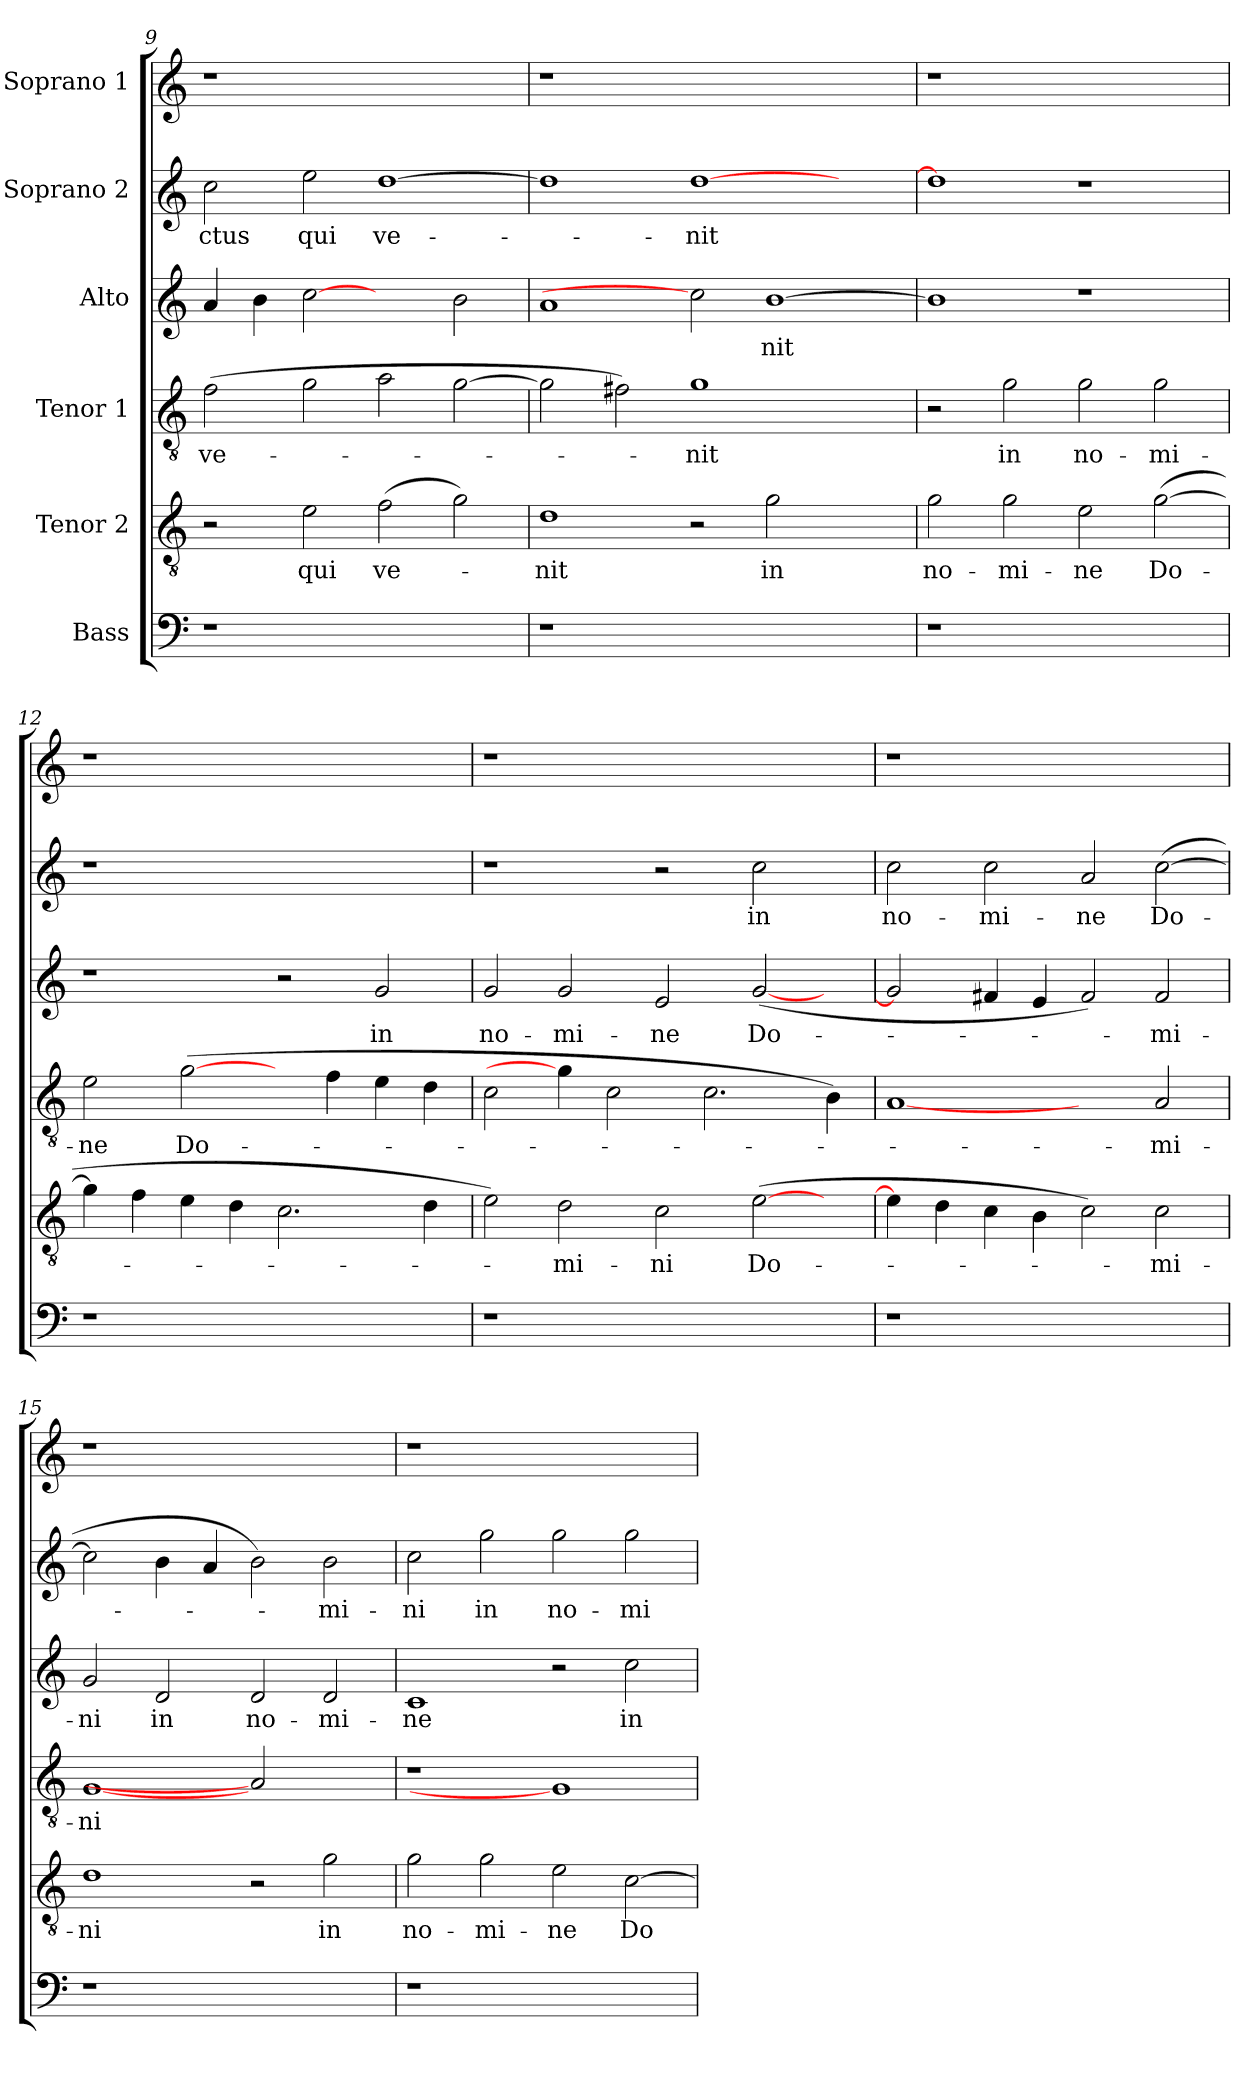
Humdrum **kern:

**kern	**kern	**text	**kern	**text	**kern	**text	**kern	**text	**kern
*part6	*part5	*part5	*part4	*part4	*part3	*part3	*part2	*part2	*part1
*staff6	*staff5	*staff5	*staff4	*staff4	*staff3	*staff3	*staff2	*staff2	*staff1
*I"Bass	*I"Tenor 2	*	*I"Tenor 1	*	*I"Alto	*	*I"Soprano 2	*	*I"Soprano 1
*clefF4	*clefGv2	*	*clefGv2	*	*clefG2	*	*clefG2	*	*clefG2
*k[]	*k[]	*	*k[]	*	*k[]	*	*k[]	*	*k[]
*C:	*C:	*	*C:	*	*C:	*	*C:	*	*C:
=9	=9	=9	=9	=9	=9	=9	=9	=9	=9
1r	2r	.	(2f\	ve-	4a/	.	2cc\	-ctus	1r
.	.	.	.	.	4b\	.	.	.	.
.	2e\	qui	2g\	.	[2cc	.	2ee\	qui	.
1ryy	(2f\	ve-	2a\	.	2ryy	.	[1dd	ve-	1ryy
.	2g\)	.	[2g\	.	2b\	.	.	.	.
=10	=10	=10	=10	=10	=10	=10	=10	=10	=10
1r	1d	-nit	2g\]	.	1a	.	1dd]	.	1r
.	.	.	2f#X\)	.	.	.	.	.	.
1.ryy	2r	.	1g	-nit	2cc]	.	[1dd	-nit	1.ryy
.	2g\	in	.	.	[1b	-nit	.	.	.
.	2ryy	.	2ryy	.	.	.	2ryy	.	.
!!LO:LB:g=z
=11	=11	=11	=11	=11	=11	=11	=11	=11	=11
1r	2g\	no-	2r	.	1b]	.	1dd]	.	1r
.	2g\	-mi-	2g\	in	.	.	.	.	.
1ryy	2e\	-ne	2g\	no-	1r	.	1r	.	1ryy
.	([2g\	Do-	2g\	-mi-	.	.	.	.	.
=12	=12	=12	=12	=12	=12	=12	=12	=12	=12
1r	4g\]	.	2e\	-ne	1r	.	1r	.	1r
.	4f\	.	.	.	.	.	.	.	.
.	4e\	.	([2g\	Do-	.	.	.	.	.
.	4d\	.	.	.	.	.	.	.	.
1ryy	2.c\	.	4ryy	.	2r	.	1ryy	.	1ryy
.	.	.	4f\	.	.	.	.	.	.
.	.	.	4e\	.	2g/	in	.	.	.
.	4d\	.	4d\	.	.	.	.	.	.
=13	=13	=13	=13	=13	=13	=13	=13	=13	=13
1r	2e\)	.	2c\	.	2g/	no-	1r	.	1r
.	2d\	-mi-	4g\]	.	2g/	-mi-	.	.	.
.	.	.	2c\	.	.	.	.	.	.
1ryy	2c\	-ni	.	.	2e/	-ne	2r	.	1ryy
.	.	.	2.c\	.	.	.	.	.	.
.	([2e\	Do-	.	.	([2g/	Do-	2cc\	in	.
4ryy	4ryy	.	4B\)	.	4ryy	.	4ryy	.	4ryy
=14	=14	=14	=14	=14	=14	=14	=14	=14	=14
1r	4e\]	.	[1A	.	2g/]	.	2cc\	no-	1r
.	4d\	.	.	.	.	.	.	.	.
.	4c\	.	.	.	4f#X/	.	2cc\	-mi-	.
.	4B\	.	.	.	4e/	.	.	.	.
1ryy	2c\)	.	2ryy	.	2f#/)	.	2a/	-ne	1ryy
.	2c\	-mi-	2A/	-mi-	2f#/	-mi-	([2cc\	Do-	.
=15	=15	=15	=15	=15	=15	=15	=15	=15	=15
1r	1d	-ni	[1G	-ni	2g/	-ni	2cc\]	.	1r
.	.	.	.	.	2d/	in	4b\	.	.
.	.	.	.	.	.	.	4a/	.	.
1ryy	2r	.	2A]	.	2d/	no-	2b\)	.	1ryy
.	2g\	in	2ryy	.	2d/	-mi-	2b\	-mi-	.
!!LO:PB:g=z
=16	=16	=16	=16	=16	=16	=16	=16	=16	=16
1r	2g\	no-	1r	.	1c	-ne	2cc\	-ni	1r
.	2g\	-mi-	.	.	.	.	2gg\	in	.
1ryy	2e\	-ne	1G]	.	2r	.	2gg\	no-	1ryy
.	[2c\	Do-	.	.	2cc\	in	2gg\	-mi-	.
=	=	=	=	=	=	=	=	=	=
*-	*-	*-	*-	*-	*-	*-	*-	*-	*-
